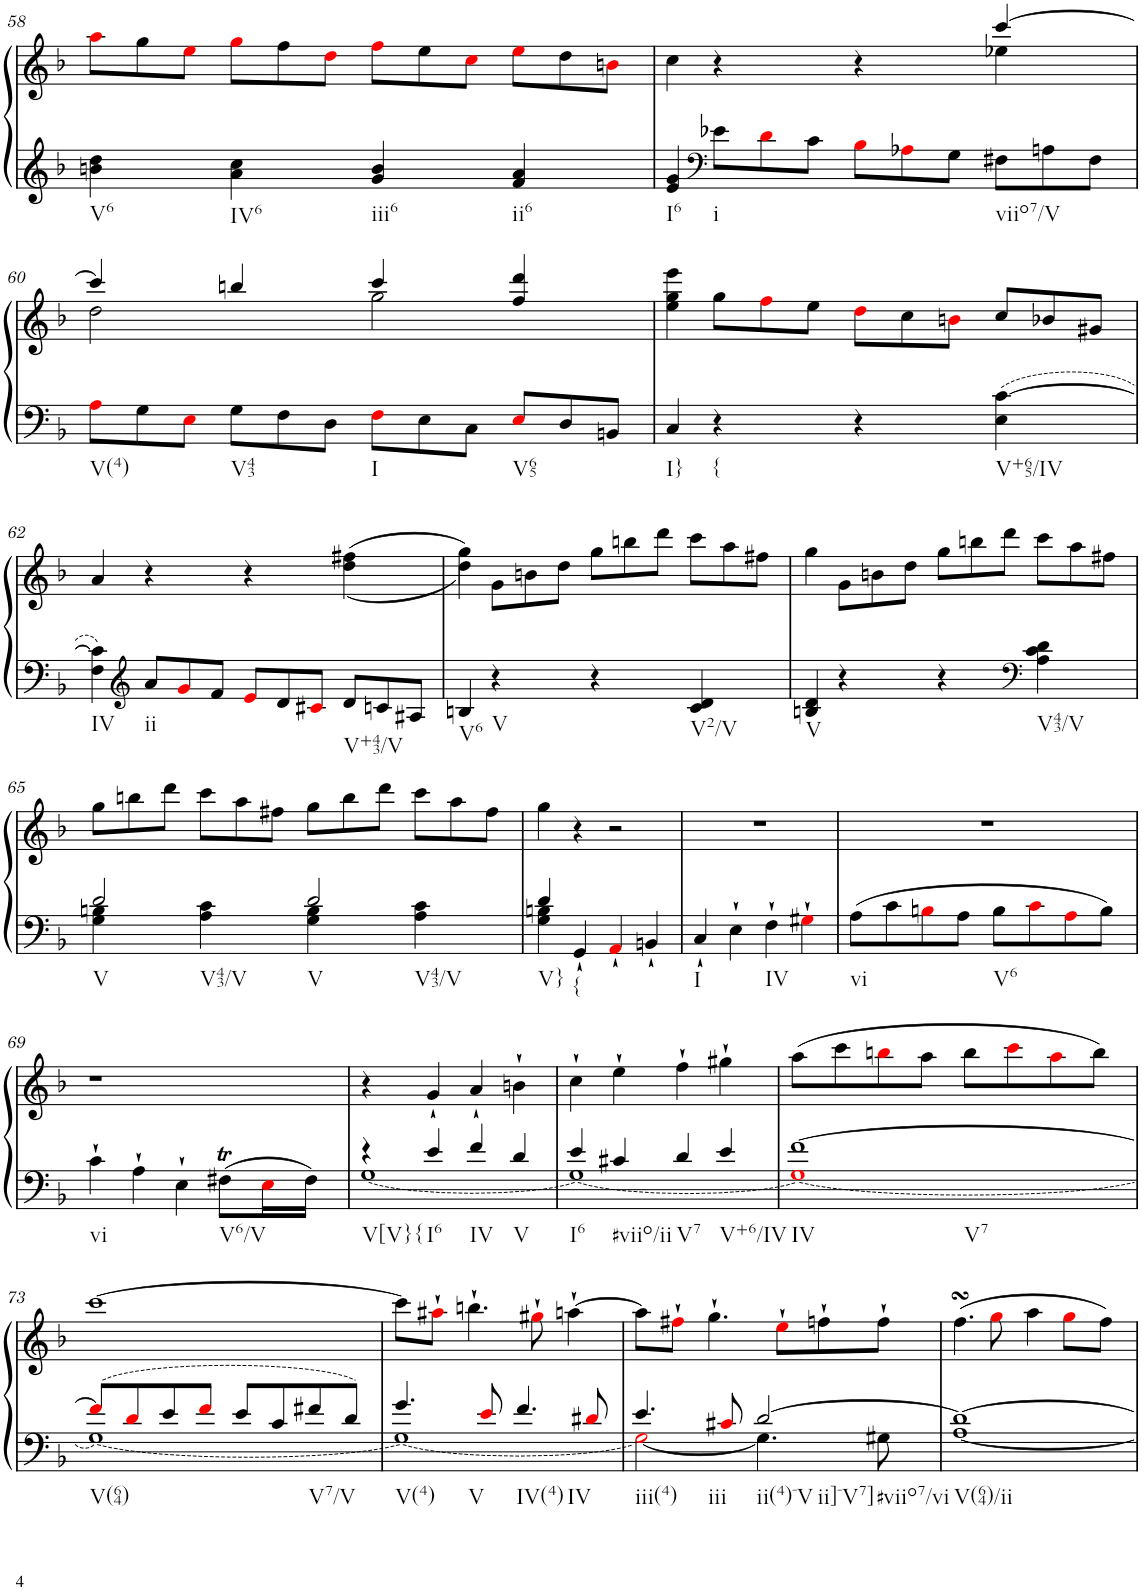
**kern	**kern
*part1	*part1
*staff2	*staff1
*I"unbenannt2	*
!!LO:PB:g=z
*clefG2	*clefG2
*k[b-]	*k[b-]
*M2/2	*M2/2
*	*Xtuplet
=58	=58
!LO:TX:b:t=V6	!
4bn\ 4dd\	12aai\L
.	12gg\
.	12eei\J
!LO:TX:b:t=IV6	!
4a\ 4cc\	12ggi\L
.	12ff\
.	12ddi\J
!LO:TX:b:t=iii6	!
4g/ 4b/	12ffi\L
.	12ee\
.	12cci\J
!LO:TX:b:t=ii6	!
4f/ 4a/	12eei\L
.	12dd\
.	12bni\J
=59	=59
*	*^
!LO:TX:b:t=I6	!	!
4e/ 4g/	4cc\	2.ryy
*clefF4	*	*
*Xtuplet	*	*
!LO:TX:b:t=i	!	!
12e-X\L	4r	.
12di\	.	.
12c\J	.	.
12B-i\L	4r	.
12A-Xi\	.	.
12G\J	.	.
!LO:TX:b:t=viio7/V	!	!
12F#X\L	[4ccc/	4ee-X\
12An\	.	.
12F#\J	.	.
!!LO:LB:g=z	!!
=60	=60	=60
!LO:TX:b:t=V(4)	!	!
12Ai\L	4ccc/]	2dd\
12G\	.	.
12Ei\J	.	.
!LO:TX:b:t=V43	!	!
12G\L	4bbn/	.
12F\	.	.
12D\J	.	.
!LO:TX:b:t=I	!	!
12Fi\L	4ccc/	2gg\
12E\	.	.
12C\J	.	.
!LO:TX:b:t=V65	!	!
12Ei/L	4ff/ 4ddd/	.
12D/	.	.
12BBn/J	.	.
*	*v	*v
=61	=61
!LO:TX:b:t=I}	!
4C/	4ee\ 4gg\ 4eee\
!LO:TX:b:t={	!
4r	12gg\L
.	12ffi\
.	12ee\J
4r	12ddi\L
.	12cc\
.	12bni\J
!LO:TX:b:t=V+65/IV	!
4E\ [>4c\	12cc/L
.	12b-X/
.	12g#X/J
!!LO:LB:g=z
=62	=62
!LO:TX:b:t=IV	!
4F\ 4c\]	4a/
*clefG2	*
!LO:TX:b:t=ii	!
12a/L	4r
12gi/	.
12f/J	.
12ei/L	4r
12d/	.
12c#Xi/J	.
!LO:TX:b:t=V+43/V	!
12d/L	((<4dd\ 4ff#X\
12cn/	.
12A#X/J	.
=63	=63
*	*^
!LO:TX:b:t=V6	!	!
4Bn/	4gg\))	4dd\
!LO:TX:b:t=V	!	!
4r	12g\L	2.ryy
.	12bn\	.
.	12dd\J	.
4r	12gg\L	.
.	12bbn\	.
.	12ddd\J	.
!LO:TX:b:t=V2/V	!	!
4c/ 4d/	12ccc\L	.
.	12aa\	.
.	12ff#X\J	.
*	*v	*v
=64	=64
!LO:TX:b:t=V	!
4Bn/ 4d/	4gg\
4r	12g\L
.	12bn\
.	12dd\J
4r	12gg\L
.	12bbn\
.	12ddd\J
*clefF4	*
!LO:TX:b:t=V43/V	!
4A\ 4c\ 4d\	12ccc\L
.	12aa\
.	12ff#X\J
!!LO:LB:g=z
=65	=65
*^	*
!LO:TX:b:t=V	!	!
!LO:TX:b:t=V43/V	!	!
2d/	4G\ 4Bn\	12gg\L
.	.	12bbn\
.	.	12ddd\J
.	4A\ 4c\	12ccc\L
.	.	12aa\
.	.	12ff#X\J
!LO:TX:b:t=V	!	!
!LO:TX:b:t=V43/V	!	!
2d/	4G\ 4B\	12gg\L
.	.	12bb\
.	.	12ddd\J
.	4A\ 4c\	12ccc\L
.	.	12aa\
.	.	12ff#\J
=66	=66	=66
!LO:TX:b:t=V}	!	!
4d/	4G\ 4Bn\	4gg\
!LO:TX:b:t={	!	!
4GG`/	2.ryy	4r
4AA`i/	.	2r
4BBn`/	.	.
*v	*v	*
=67	=67
!LO:TX:b:t=I	!
4C`/	1r
4E`\	.
!LO:TX:b:t=IV	!
4F`\	.
4G#X`i\	.
=68	=68
!LO:TX:b:t=vi	!
8A\L	1r
8c\	.
8Bni\	.
8A\J	.
!LO:TX:b:t=V6	!
8B\L	.
8ci\	.
8Ai\	.
8B\J	.
!!LO:LB:g=z
=69	=69
!LO:TX:b:t=vi	!
4c`\	1r
4A`\	.
4E`\	.
!LO:TX:b:t=V6/V	!
8F#Xt\L	.
16Ei\L	.
16F#\JJ	.
=70	=70
*^	*
!LO:TX:b:t=V[V}{	!	!
!	!LO:T:dash	!
4r	[1G	4r
!LO:TX:b:t=I6	!	!
4e/	.	4g`/
!LO:TX:b:t=IV	!	!
4f/	.	4a`/
!LO:TX:b:t=V	!	!
4d/	.	4bn`\
=71	=71	=71
!LO:TX:b:t=I6	!	!
4e/	1G_	4cc`\
!LO:TX:b:t=#viio/ii	!	!
4c#X/	.	4ee`\
!LO:TX:b:t=V7	!	!
4d/	.	4ff`\
!LO:TX:b:t=V+6/IV	!	!
4e/	.	4gg#X`\
=72	=72	=72
!LO:TX:b:t=IV	!	!
!LO:TX:b:t=V7	!	!
[1f	1Gi_	(8aa\L
.	.	8ccc\
.	.	8bbni\
.	.	8aa\J
.	.	8bb\L
.	.	8ccci\
.	.	8aai\
.	.	8bb\J)
!!LO:LB:g=z
=73	=73	=73
!LO:TX:b:t=V(64)	!	!
8fi/L]	1G_	[1ccc
8di/	.	.
8e/	.	.
8fi/J	.	.
8e/L	.	.
8c/	.	.
!LO:TX:b:t=V7/V	!	!
8f#X/	.	.
8d/J	.	.
=74	=74	=74
!LO:TX:b:t=V(4)	!	!
!LO:TX:b:t=V	!	!
4.g/	1G_	8ccc\L]
.	.	8aa#X`i\J
.	.	4.bbn`\
8ei/	.	.
!LO:TX:b:t=IV(4)	!	!
!LO:TX:b:t=IV	!	!
4.f/	.	.
.	.	8gg#X`i\
.	.	[4aan`\
8d#Xi/	.	.
=75	=75	=75
!LO:TX:b:t=iii(4)	!	!
!LO:TX:b:t=iii	!	!
4.e/	2Gi\_	8aa\L]
.	.	8ff#X`i\J
.	.	4.gg`\
8c#Xi/	.	.
!LO:TX:b:t=ii(4)-V	!	!
!LO:TX:b:t=ii]-V7]	!	!
!LO:TX:b:t=#viio7/vi	!	!
[2d/	4.G\]	.
.	.	8ee`i\L
.	.	8ffn`\
.	8G#X\	8ff`\J
=76	=76	=76
!LO:TX:b:t=V(64)/ii	!	!
1d_	[1A	(4.ffsSSs\
.	.	8ggi\
.	.	4aa\
.	.	8ggi\L
.	.	8ff\J)
*v	*v	*
=	=
*-	*-
